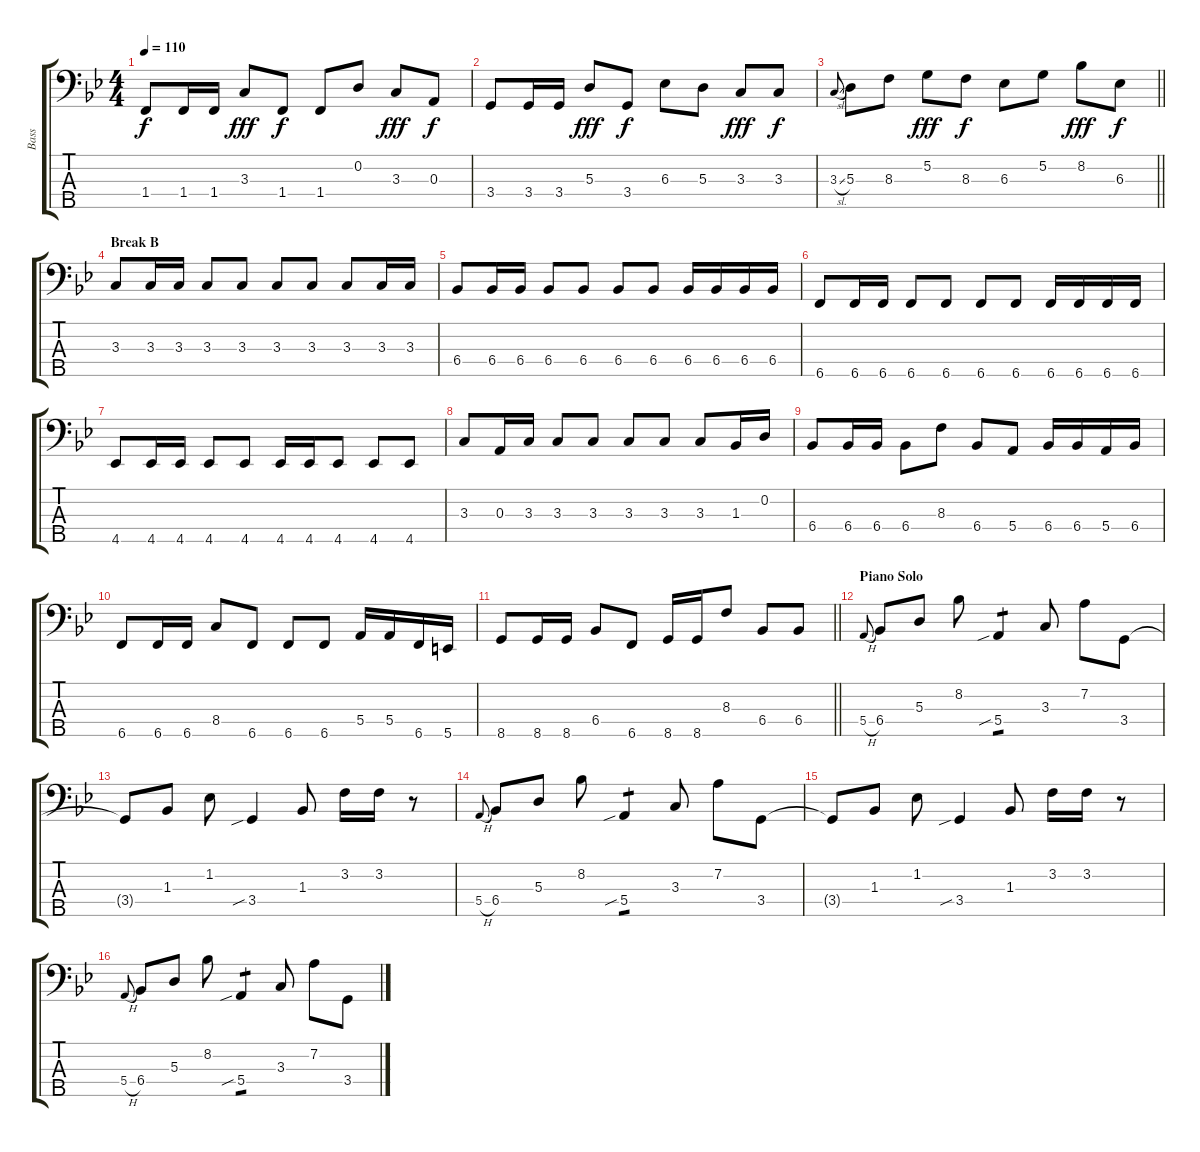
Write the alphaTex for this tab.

\track ("Bass" "Bass") {instrument electricbassfinger}
\staff {score tabs}
\tuning (G2 D2 A1 E1 B0) {hide}
\ts (4 4)
\tempo 110
\clef f4
\ks bb
1.4.8{dy f} 1.4.16 1.4.16 3.3.8{dy fff} 1.4.8{dy f} 1.4.8 0.2.8 3.3.8{dy fff} 0.3.8{dy f} |
3.4.8 3.4.16 3.4.16 5.3.8{dy fff} 3.4.8{dy f} 6.3.8 5.3.8 3.3.8{dy fff} 3.3.8{dy f} |
\barLineRight lightlight
3.3{sl}.8{gr onbeat} 5.3.8 8.3.8 5.2.8{dy fff} 8.3.8{dy f} 6.3.8 5.2.8 8.2.8{dy fff} 6.3.8{dy f} |
\section ("" "Break B")
3.3.8 3.3.16 3.3.16 3.3.8 3.3.8 3.3.8 3.3.8 3.3.8 3.3.16 3.3.16 |
6.4.8 6.4.16 6.4.16 6.4.8 6.4.8 6.4.8 6.4.8 6.4.16 6.4.16 6.4.16 6.4.16 |
6.5.8 6.5.16 6.5.16 6.5.8 6.5.8 6.5.8 6.5.8 6.5.16 6.5.16 6.5.16 6.5.16 |
4.5.8 4.5.16 4.5.16 4.5.8 4.5.8 4.5.16 4.5.16 4.5.8 4.5.8 4.5.8 |
3.3.8 0.3.16 3.3.16 3.3.8 3.3.8 3.3.8 3.3.8 3.3.8 1.3.16 0.2.16 |
6.4.8 6.4.16 6.4.16 6.4.8 8.3.8 6.4.8 5.4.8 6.4.16 6.4.16 5.4.16 6.4.16 |
6.5.8 6.5.16 6.5.16 8.4.8 6.5.8 6.5.8 6.5.8 5.4.16 5.4.16 6.5.16 5.5.16 |
\barLineRight lightlight
8.5.8 8.5.16 8.5.16 6.4.8 6.5.8 8.5.16 8.5.16 8.3.8 6.4.8 6.4.8 |
\section ("" "Piano Solo")
5.4{h}.8{gr onbeat} 6.4.8 5.3.8 8.2.8 5.4{sib}.4{tp 1} 3.3.8 7.2.8 3.4.8 |
3.4{t}.8 1.3.8 1.2.8 3.4{sib}.4 1.3.8 3.2.16 3.2.16 r.8 |
5.4{h}.8{gr onbeat} 6.4.8 5.3.8 8.2.8 5.4{sib}.4{tp 1} 3.3.8 7.2.8 3.4.8 |
3.4{t}.8 1.3.8 1.2.8 3.4{sib}.4 1.3.8 3.2.16 3.2.16 r.8 |
5.4{h}.8{gr onbeat} 6.4.8 5.3.8 8.2.8 5.4{sib}.4{tp 1} 3.3.8 7.2.8 3.4.8
